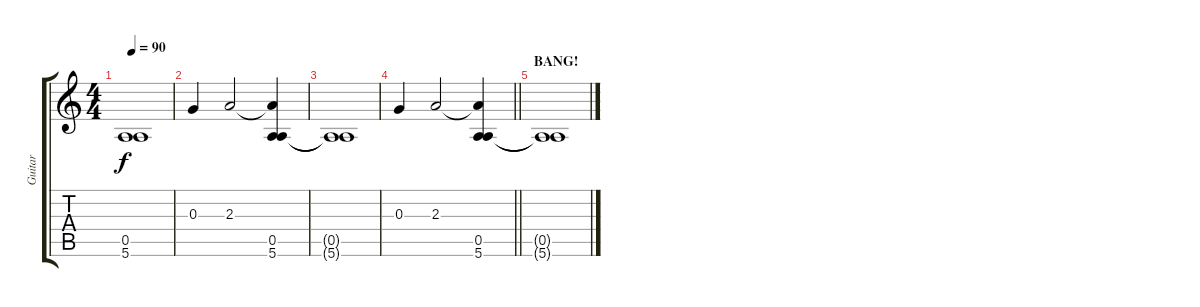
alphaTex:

\track ("Guitar" "Guitar") {instrument electricguitarjazz}
\staff {score tabs}
\tuning (E4 B3 G3 D3 A2 E2) {hide}
\ts (4 4)
\tempo 90
\clef g2
\ks c
(0.5{t} 5.6{t}).1{dy f} |
0.3.4 2.3.2 (2.3{t} 0.5 5.6).4 |
(0.5{t} 5.6{t}).1 |
\barLineRight lightlight
0.3.4 2.3.2 (2.3{t} 0.5 5.6).4 |
\section ("" "BANG!")
(0.5{t} 5.6{t}).1
